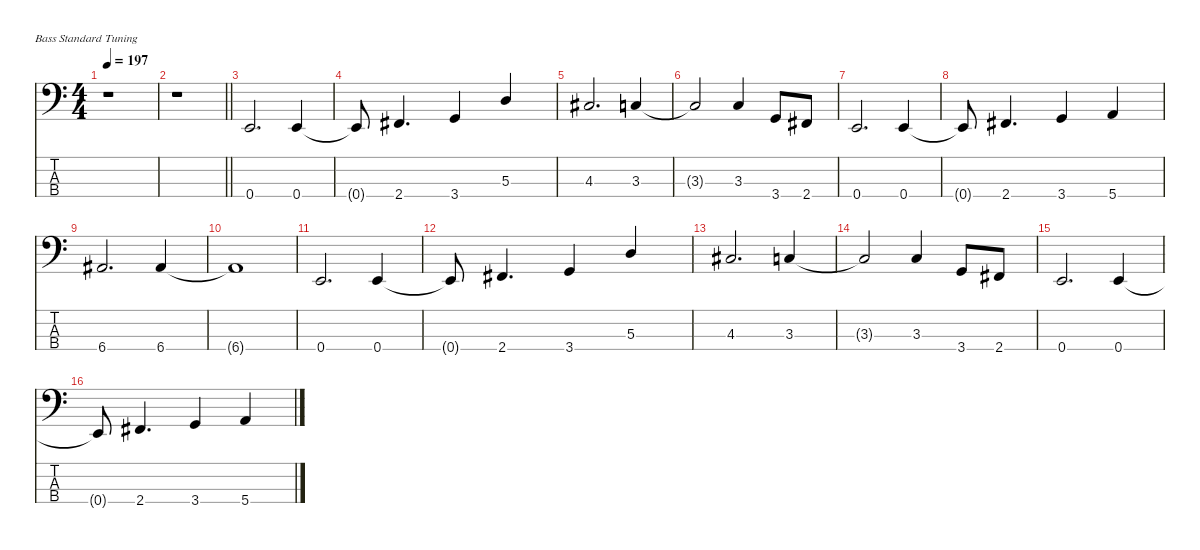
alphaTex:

\defaultSystemsLayout 4
\hideDynamics
\bracketExtendMode nobrackets
\singleTrackTrackNamePolicy hidden
\multiTrackTrackNamePolicy hidden
\firstSystemTrackNameMode fullname
\firstSystemTrackNameOrientation horizontal
\otherSystemsTrackNameOrientation horizontal
\track ("Bass" "el.bs.") {defaultSystemsLayout 4 instrument electricbassfinger}
\staff {score tabs}
\tuning (G2 D2 A1 E1)
\ts (4 4)
\tempo 197
\clef f4
\ks c
r.1{dy f beam Down} |
\barLineRight lightlight
r.1{beam Down} |
0.4.2{d instrument acousticbass beam Up} 0.4.4{beam Up} |
0.4{t}.8{beam Up} 2.4{acc #}.4{d beam Up} 3.4.4{beam Up} 5.3.4{beam Up} |
4.3{acc #}.2{d beam Up} 3.3.4{beam Up} |
3.3{t}.2{beam Up} 3.3.4{beam Up} 3.4.8{beam Up} 2.4{acc #}.8{beam Up} |
0.4.2{d beam Up} 0.4.4{beam Up} |
0.4{t}.8{beam Up} 2.4{acc #}.4{d beam Up} 3.4.4{beam Up} 5.4.4{beam Up} |
6.4{acc #}.2{d beam Up} 6.4{acc #}.4{beam Up} |
6.4{t acc #}.1{beam Up} |
0.4.2{d beam Up} 0.4.4{beam Up} |
0.4{t}.8{beam Up} 2.4{acc #}.4{d beam Up} 3.4.4{beam Up} 5.3.4{beam Up} |
4.3{acc #}.2{d beam Up} 3.3.4{beam Up} |
3.3{t}.2{beam Up} 3.3.4{beam Up} 3.4.8{beam Up} 2.4{acc #}.8{beam Up} |
0.4.2{d beam Up} 0.4.4{beam Up} |
0.4{t}.8{beam Up} 2.4{acc #}.4{d beam Up} 3.4.4{beam Up} 5.4.4{beam Up}
